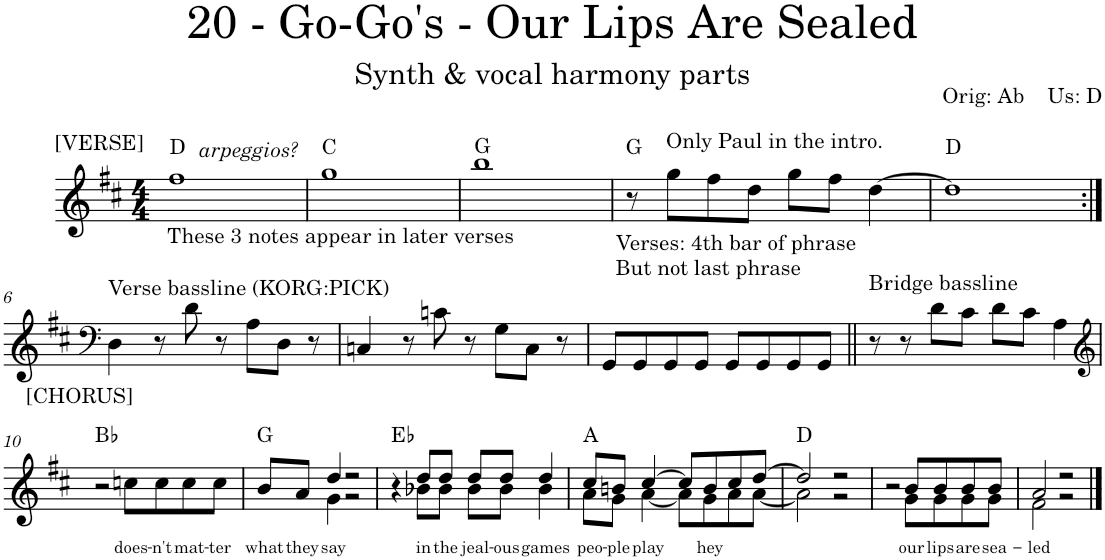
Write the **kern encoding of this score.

**kern	**text	**harte
*part1	*part1	*part1
*staff1	*staff1	*
*I"Piano	*	*
*I'Pno.	*	*
*clefG2	*	*
*k[f#c#]	*	*
*M4/4	*	*
=1	=1	=1
!LO:TX:a:t=[VERSE]	!	!
!LO:TX:b:t=These 3 notes appear in later verses	!	!
!LO:TX:a:i:t=arpeggios?	!	!
1ff#	.	D:maj
=2	=2	=2
1gg	.	C:maj
=3	=3	=3
1bb	.	G:maj
=4	=4	=4
!LO:TX:b:t=Verses&colon; 4th bar of phrase	!	!
!LO:TX:b:t=But not last phrase	!	!
8r	.	G:maj
!LO:TX:a:t=Only Paul in the intro.	!	!
8gg\L	.	.
8ff#\	.	.
8dd\J	.	.
8gg\L	.	.
8ff#\J	.	.
[4dd\	.	.
=5	=5	=5
1dd]	.	D:maj
!!LO:LB:g=z
=6:|!	=6:|!	=6:|!
*clefF4	*	*
!LO:TX:a:t=Verse bassline (KORG&colon;PICK)	!	!
4D\	.	.
8r	.	.
8d\	.	.
8r	.	.
8A\L	.	.
8D\J	.	.
8r	.	.
=7	=7	=7
4Cn/	.	.
8r	.	.
8cn\	.	.
8r	.	.
8G\L	.	.
8C\J	.	.
8r	.	.
=8	=8	=8
8GG/L	.	.
8GG/	.	.
8GG/	.	.
8GG/J	.	.
8GG/L	.	.
8GG/	.	.
8GG/	.	.
8GG/J	.	.
=9||	=9||	=9||
!LO:TX:a:t=Bridge bassline	!	!
8r	.	.
8r	.	.
8d\L	.	.
8c#\J	.	.
8d\L	.	.
8c#\J	.	.
4A\	.	.
!!LO:LB:g=z
=10	=10	=10
*clefG2	*	*
!LO:TX:a:t=[CHORUS]	!	!
2r	.	Bb:maj
!	!LO:LY:b	!
8ccn\L	does-	.
!	!LO:LY:b	!
8cc\	-n't	.
!	!LO:LY:b	!
8cc\	mat-	.
!	!LO:LY:b	!
8cc\J	-ter	.
=11	=11	=11
!	!LO:LY:b	!
*^	*	*
8b/L	4ryy	what	G:maj
!	!	!LO:LY:b	!
8a/J	.	they	.
!	!	!LO:LY:b	!
4dd/	4g\	say	.
2r	2r	.	.
=12	=12	=12	=12
4r	4ryy	.	Eb:maj
!	!	!LO:LY:b	!
8dd/L	8b-X\L	in	.
!	!	!LO:LY:b	!
8dd/J	8b-\J	the	.
!	!	!LO:LY:b	!
8dd/L	8b-\L	jeal-	.
!	!	!LO:LY:b	!
8dd/J	8b-\J	-ous	.
!	!	!LO:LY:b	!
4dd/	4b-\	games	.
=13	=13	=13	=13
!	!	!LO:LY:b	!
8cc#/L	8a\L	peo-	A:maj
!	!	!LO:LY:b	!
8bn/J	8g\J	-ple	.
!	!	!LO:LY:b	!
[4cc#/	[4a\	play	.
8cc#/L]	8a\L]	.	.
!	!	!LO:LY:b	!
8b/	8g\	hey	.
8cc#/	8a\	.	.
[8dd/J	[8a\J	.	.
=14	=14	=14	=14
2dd/]	2a\]	.	D:maj
2r	2r	.	.
=15	=15	=15	=15
2r	2ryy	.	.
!	!	!LO:LY:b	!
8b/L	8g\L	our	.
!	!	!LO:LY:b	!
8b/	8g\	lips	.
!	!	!LO:LY:b	!
8b/	8g\	are	.
!	!	!LO:LY:b	!
8b/J	8g\J	sea-	.
=16	=16	=16	=16
!	!	!LO:LY:b	!
2a/	2f#\	-led	.
2r	2r	.	.
*v	*v	*	*
==	==	==
*-	*-	*-
